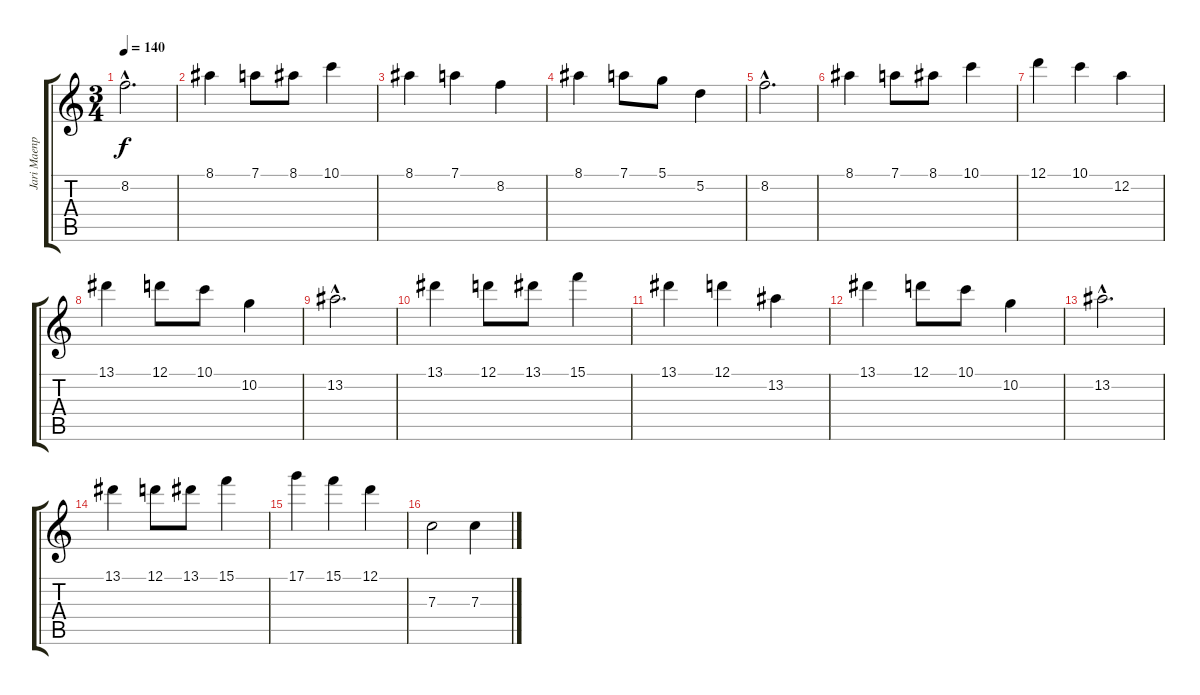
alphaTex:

\track ("Jari Maenpäa" "Jari Maenp") {instrument distortionguitar}
\staff {score tabs}
\tuning (D4 A3 F3 C3 G2 D2) {hide}
\ts (3 4)
\tempo 140
\clef g2
\ks c
8.2{hac}.2{d dy f} |
8.1.4 7.1.8 8.1.8 10.1.4 |
8.1.4 7.1.4 8.2.4 |
8.1.4 7.1.8 5.1.8 5.2.4 |
8.2{hac}.2{d} |
8.1.4 7.1.8 8.1.8 10.1.4 |
12.1.4 10.1.4 12.2.4 |
13.1.4 12.1.8 10.1.8 10.2.4 |
13.2{hac}.2{d} |
13.1.4 12.1.8 13.1.8 15.1.4 |
13.1.4 12.1.4 13.2.4 |
13.1.4 12.1.8 10.1.8 10.2.4 |
13.2{hac}.2{d} |
13.1.4 12.1.8 13.1.8 15.1.4 |
17.1.4 15.1.4 12.1.4 |
7.3.2 7.3.4
